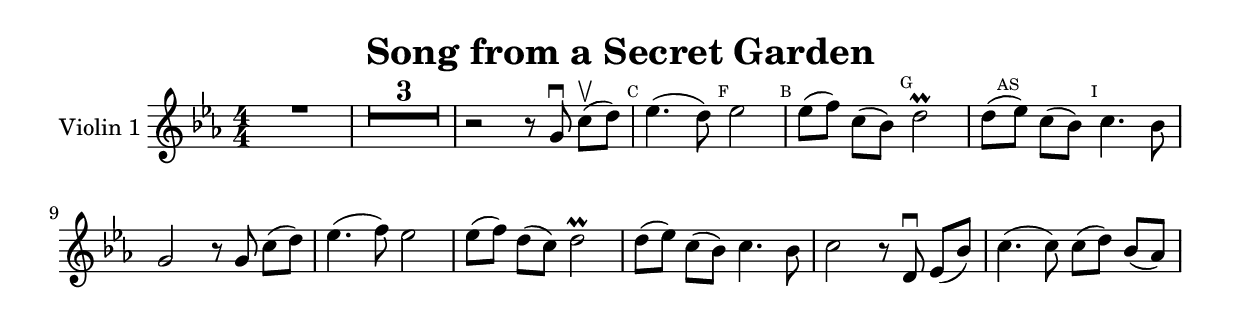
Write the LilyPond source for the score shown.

\version "2.18.2"

\header {
  title = "Song from a Secret Garden"
}

\paper {
    #(set-paper-size "a4")
}

global = {
    \time 4/4
}

\score {
  \new StaffGroup \relative a' \repeat volta 1 {
    \set Staff.instrumentName = #"Violin 1"

    % "b" Symbole auf Notenlinen => Ton wird eine halbe Note tiefer gespielt
    \set Staff.keySignature = #`(((0 . 6) . ,FLAT)
                               ((0 . 9) . ,FLAT)
                               ((0 . 5) . ,FLAT)
                              )
    \compressFullBarRests
    \numericTimeSignature
    \override MultiMeasureRest.expand-limit = #2
    \override MultiMeasureRest.staff-position = #2
    \omit Accidental  % omit natural marks (Auflösungszeichen) - alternativ: b8 -> bes8

     R1 |
     R1*3 |
     r2 r8 g\downbow c[\upbow(d)] |
     % Frage; ist in der handschriftichen Fassung ein "C" über dem Notenkopf? Dann ein "F" und "B" ?
     % sind dafür ausdruckelemente (http://lilypond.org/doc/v2.19/Documentation/notation/expressive-marks-attached-to-notes)
     % oder simple Textartige Zeichen (http://lilypond.org/doc/v2.18/Documentation/notation/writing-text#text-marks) 
     % angemessen?
     \mark \markup { \teeny C } e4.( d8) \mark \markup { \teeny F }  e2 |
     \mark \markup { \teeny B } e8[( f8)] c8[( b8)]  \mark \markup { \teeny G } d2\prall  |

      d8[(\mark \markup { \teeny AS }  e8)] c8[( b8)] \mark \markup { \teeny I } c4. b8 |
      g2 r8 g8 c8[( d8)] |
      e4.( f8) e2 |
      e8[( f8)] d8[( c8)] d2\prall 

      % ende der zweiten reihe

      d8[(e8)] c8[( b8)] c4. b8 |
      c2 r8 d,\downbow e[(b')] |
      c4.( c8) c8( d8) b[( a)]

       % ende der dritten reihe
   
    }
}